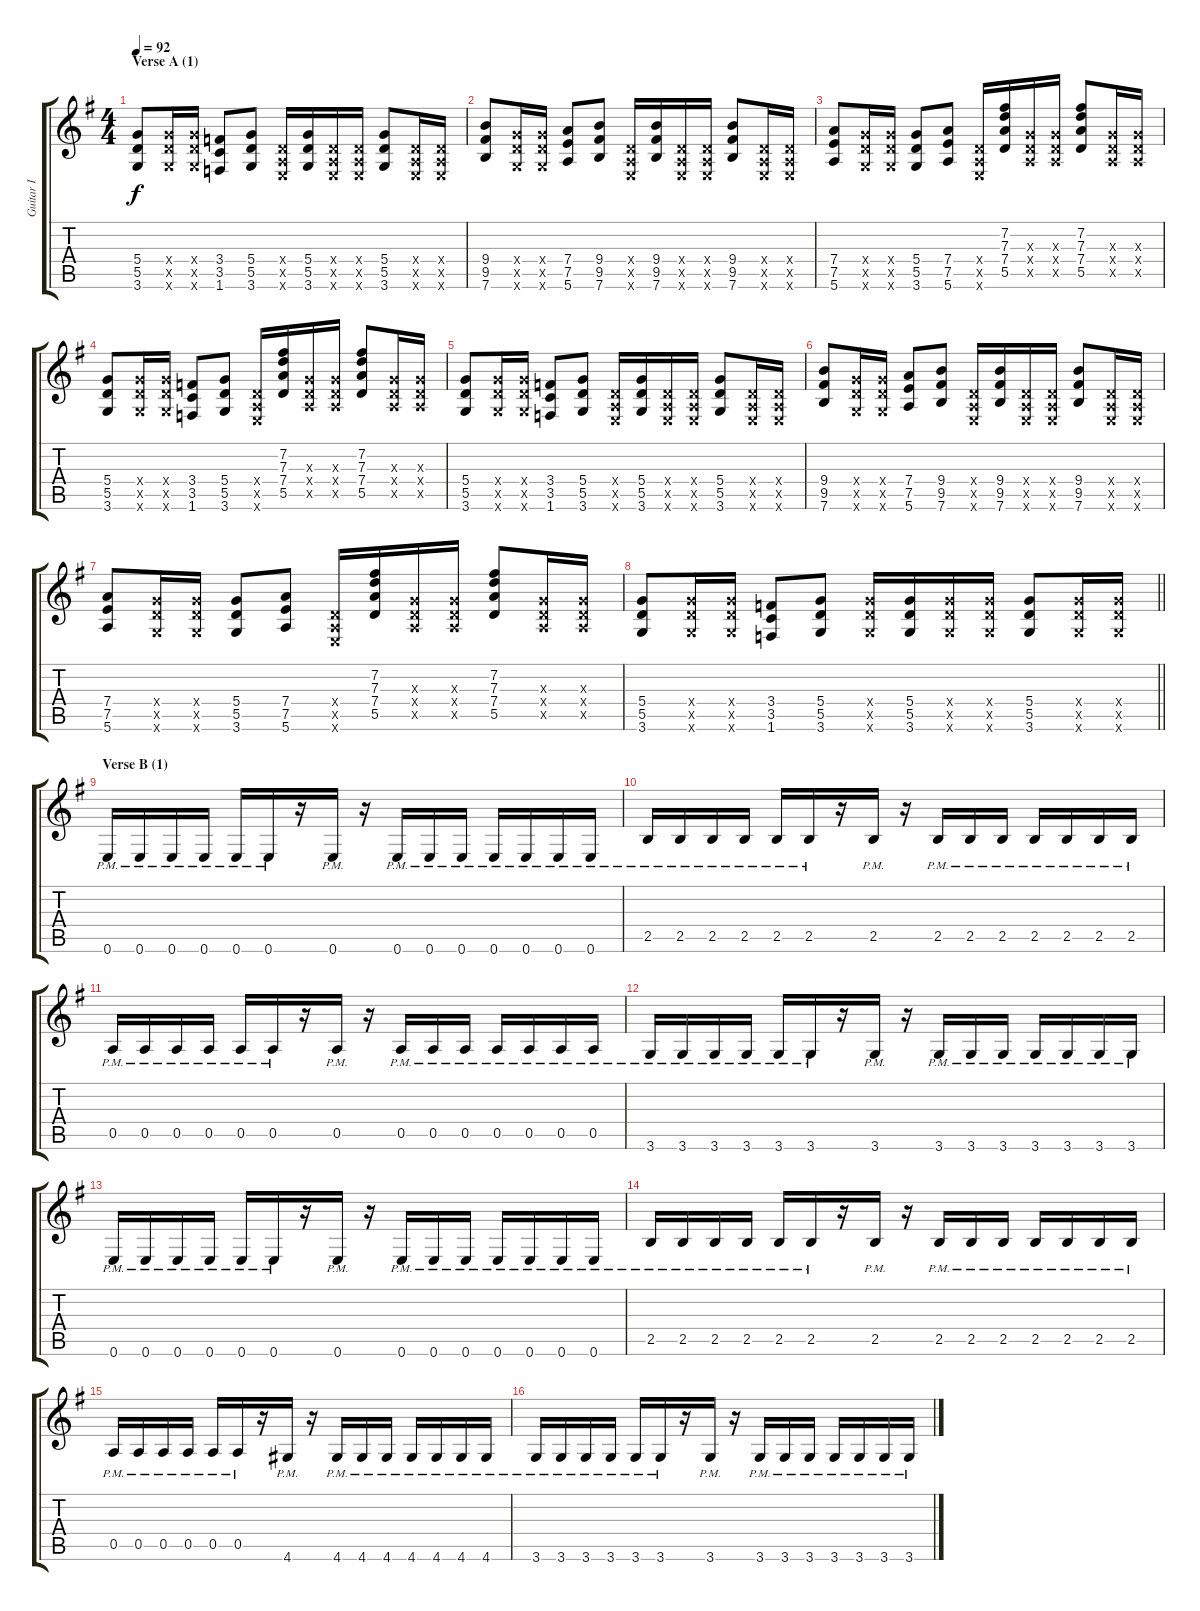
\track ("Guitar I" "Guitar I") {instrument distortionguitar}
\staff {score tabs}
\tuning (E4 B3 G3 D3 A2 E2) {hide}
\ts (4 4)
\section ("" "Verse A (1)")
\tempo 92
\clef g2
\ks g
(5.4 5.5 3.6).8{dy f} (5.4{x} 5.5{x} 3.6{x}).16 (5.4{x} 5.5{x} 3.6{x}).16 (3.4 3.5 1.6).8 (5.4 5.5 3.6).8 (0.4{x} 0.5{x} 0.6{x}).16 (5.4 5.5 3.6).16 (0.4{x} 0.5{x} 0.6{x}).16 (0.4{x} 0.5{x} 0.6{x}).16 (5.4 5.5 3.6).8 (0.4{x} 0.5{x} 0.6{x}).16 (0.4{x} 0.5{x} 0.6{x}).16 |
(9.4 9.5 7.6).8 (5.4{x} 5.5{x} 3.6{x}).16 (5.4{x} 5.5{x} 3.6{x}).16 (7.4 7.5 5.6).8 (9.4 9.5 7.6).8 (0.4{x} 0.5{x} 0.6{x}).16 (9.4 9.5 7.6).16 (0.4{x} 0.5{x} 0.6{x}).16 (0.4{x} 0.5{x} 0.6{x}).16 (9.4 9.5 7.6).8 (0.4{x} 0.5{x} 0.6{x}).16 (0.4{x} 0.5{x} 0.6{x}).16 |
(7.4 7.5 5.6).8 (5.4{x} 5.5{x} 3.6{x}).16 (5.4{x} 5.5{x} 3.6{x}).16 (5.4 5.5 3.6).8 (7.4 7.5 5.6).8 (0.4{x} 0.5{x} 0.6{x}).16 (7.2 7.3 7.4 5.5).16 (0.3{x} 0.4{x} 0.5{x}).16 (0.3{x} 0.4{x} 0.5{x}).16 (7.2 7.3 7.4 5.5).8 (0.3{x} 0.4{x} 0.5{x}).16 (0.3{x} 0.4{x} 0.5{x}).16 |
(5.4 5.5 3.6).8 (5.4{x} 5.5{x} 3.6{x}).16 (5.4{x} 5.5{x} 3.6{x}).16 (3.4 3.5 1.6).8 (5.4 5.5 3.6).8 (0.4{x} 0.5{x} 0.6{x}).16 (7.2 7.3 7.4 5.5).16 (0.3{x} 0.4{x} 0.5{x}).16 (0.3{x} 0.4{x} 0.5{x}).16 (7.2 7.3 7.4 5.5).8 (0.3{x} 0.4{x} 0.5{x}).16 (0.3{x} 0.4{x} 0.5{x}).16 |
(5.4 5.5 3.6).8 (5.4{x} 5.5{x} 3.6{x}).16 (5.4{x} 5.5{x} 3.6{x}).16 (3.4 3.5 1.6).8 (5.4 5.5 3.6).8 (0.4{x} 0.5{x} 0.6{x}).16 (5.4 5.5 3.6).16 (0.4{x} 0.5{x} 0.6{x}).16 (0.4{x} 0.5{x} 0.6{x}).16 (5.4 5.5 3.6).8 (0.4{x} 0.5{x} 0.6{x}).16 (0.4{x} 0.5{x} 0.6{x}).16 |
(9.4 9.5 7.6).8 (5.4{x} 5.5{x} 3.6{x}).16 (5.4{x} 5.5{x} 3.6{x}).16 (7.4 7.5 5.6).8 (9.4 9.5 7.6).8 (0.4{x} 0.5{x} 0.6{x}).16 (9.4 9.5 7.6).16 (0.4{x} 0.5{x} 0.6{x}).16 (0.4{x} 0.5{x} 0.6{x}).16 (9.4 9.5 7.6).8 (0.4{x} 0.5{x} 0.6{x}).16 (0.4{x} 0.5{x} 0.6{x}).16 |
(7.4 7.5 5.6).8 (5.4{x} 5.5{x} 3.6{x}).16 (5.4{x} 5.5{x} 3.6{x}).16 (5.4 5.5 3.6).8 (7.4 7.5 5.6).8 (0.4{x} 0.5{x} 0.6{x}).16 (7.2 7.3 7.4 5.5).16 (0.3{x} 0.4{x} 0.5{x}).16 (0.3{x} 0.4{x} 0.5{x}).16 (7.2 7.3 7.4 5.5).8 (0.3{x} 0.4{x} 0.5{x}).16 (0.3{x} 0.4{x} 0.5{x}).16 |
\barLineRight lightlight
(5.4 5.5 3.6).8 (5.4{x} 5.5{x} 3.6{x}).16 (5.4{x} 5.5{x} 3.6{x}).16 (3.4 3.5 1.6).8 (5.4 5.5 3.6).8 (5.4{x} 5.5{x} 3.6{x}).16 (5.4 5.5 3.6).16 (5.4{x} 5.5{x} 3.6{x}).16 (5.4{x} 5.5{x} 3.6{x}).16 (5.4 5.5 3.6).8 (5.4{x} 5.5{x} 3.6{x}).16 (5.4{x} 5.5{x} 3.6{x}).16 |
\section ("" "Verse B (1)")
0.6{pm}.16 0.6{pm}.16 0.6{pm}.16 0.6{pm}.16 0.6{pm}.16 0.6{pm}.16 r.16 0.6{pm}.16 r.16 0.6{pm}.16 0.6{pm}.16 0.6{pm}.16 0.6{pm}.16 0.6{pm}.16 0.6{pm}.16 0.6{pm}.16 |
2.5{pm}.16 2.5{pm}.16 2.5{pm}.16 2.5{pm}.16 2.5{pm}.16 2.5{pm}.16 r.16 2.5{pm}.16 r.16 2.5{pm}.16 2.5{pm}.16 2.5{pm}.16 2.5{pm}.16 2.5{pm}.16 2.5{pm}.16 2.5{pm}.16 |
0.5{pm}.16 0.5{pm}.16 0.5{pm}.16 0.5{pm}.16 0.5{pm}.16 0.5{pm}.16 r.16 0.5{pm}.16 r.16 0.5{pm}.16 0.5{pm}.16 0.5{pm}.16 0.5{pm}.16 0.5{pm}.16 0.5{pm}.16 0.5{pm}.16 |
3.6{pm}.16 3.6{pm}.16 3.6{pm}.16 3.6{pm}.16 3.6{pm}.16 3.6{pm}.16 r.16 3.6{pm}.16 r.16 3.6{pm}.16 3.6{pm}.16 3.6{pm}.16 3.6{pm}.16 3.6{pm}.16 3.6{pm}.16 3.6{pm}.16 |
0.6{pm}.16 0.6{pm}.16 0.6{pm}.16 0.6{pm}.16 0.6{pm}.16 0.6{pm}.16 r.16 0.6{pm}.16 r.16 0.6{pm}.16 0.6{pm}.16 0.6{pm}.16 0.6{pm}.16 0.6{pm}.16 0.6{pm}.16 0.6{pm}.16 |
2.5{pm}.16 2.5{pm}.16 2.5{pm}.16 2.5{pm}.16 2.5{pm}.16 2.5{pm}.16 r.16 2.5{pm}.16 r.16 2.5{pm}.16 2.5{pm}.16 2.5{pm}.16 2.5{pm}.16 2.5{pm}.16 2.5{pm}.16 2.5{pm}.16 |
0.5{pm}.16 0.5{pm}.16 0.5{pm}.16 0.5{pm}.16 0.5{pm}.16 0.5{pm}.16 r.16 4.6{pm}.16 r.16 4.6{pm}.16 4.6{pm}.16 4.6{pm}.16 4.6{pm}.16 4.6{pm}.16 4.6{pm}.16 4.6{pm}.16 |
3.6{pm}.16 3.6{pm}.16 3.6{pm}.16 3.6{pm}.16 3.6{pm}.16 3.6{pm}.16 r.16 3.6{pm}.16 r.16 3.6{pm}.16 3.6{pm}.16 3.6{pm}.16 3.6{pm}.16 3.6{pm}.16 3.6{pm}.16 3.6{pm}.16
